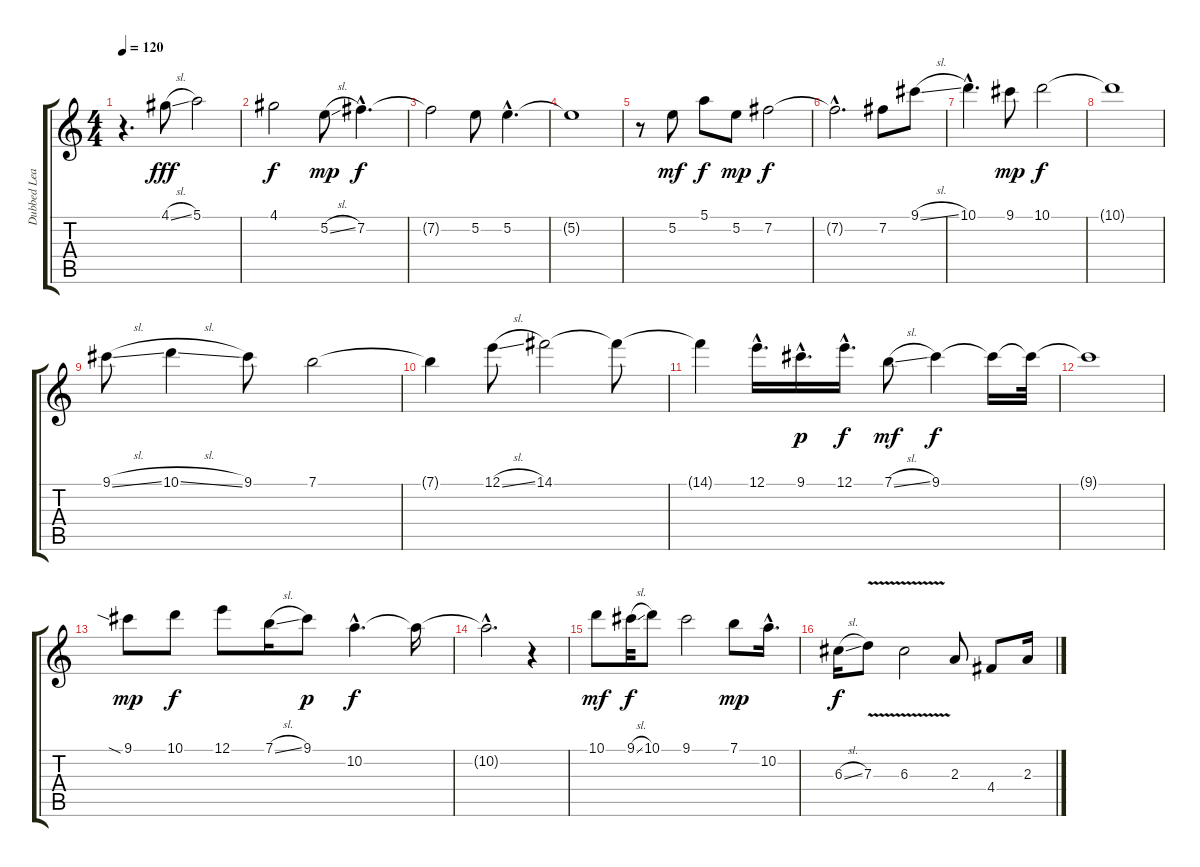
\track ("Dubbed Lead" "Dubbed Lea") {instrument electricguitarjazz}
\staff {score tabs}
\tuning (E4 B3 G3 D3 A2 E2) {hide}
\ts (4 4)
\tempo 120
\clef g2
\ks c
r.4{d dy f} 4.1{sl}.8{dy fff} 5.1.2 |
4.1.2{dy f} 5.2{sl}.8{dy mp} 7.2{hac}.4{d dy f} |
7.2{t}.2 5.2.8 5.2{hac}.4{d} |
5.2{t}.1 |
r.8 5.2.8{dy mf} 5.1.8{dy f} 5.2.8{dy mp} 7.2.2{dy f} |
7.2{hac t}.2{d} 7.2.8 9.1{sl}.8 |
10.1{hac}.4{d} 9.1.8{dy mp} 10.1.2{dy f} |
10.1{t}.1 |
9.1{sl}.8 10.1{sl}.4 9.1.8 7.1.2 |
7.1{t}.4 12.1{sl}.8 14.1.2 14.1{t}.8 |
14.1{t}.4 12.1{hac}.16{d} 9.1{hac}.16{d dy p} 12.1{hac}.16{d dy f} 7.1{sl}.8{dy mf} 9.1.4{dy f} 9.1{t}.16 9.1{t}.32 |
9.1{t}.1 |
9.1{sia}.8{dy mp} 10.1.8{dy f} 12.1.8 7.1{sl}.16 9.1.8{dy p} 10.2{hac}.4{d dy f} 10.2{t}.16 |
10.2{hac t}.2{d} r.4 |
10.1.8{dy mf} 9.1{sl}.32{dy f} 10.1.8 9.1.2 7.1.8{dy mp} 10.2{hac}.16{d} |
6.3{sl}.16{dy f} 7.3{v}.8 6.3{v}.2 2.3.8 4.4.8 2.3.16
